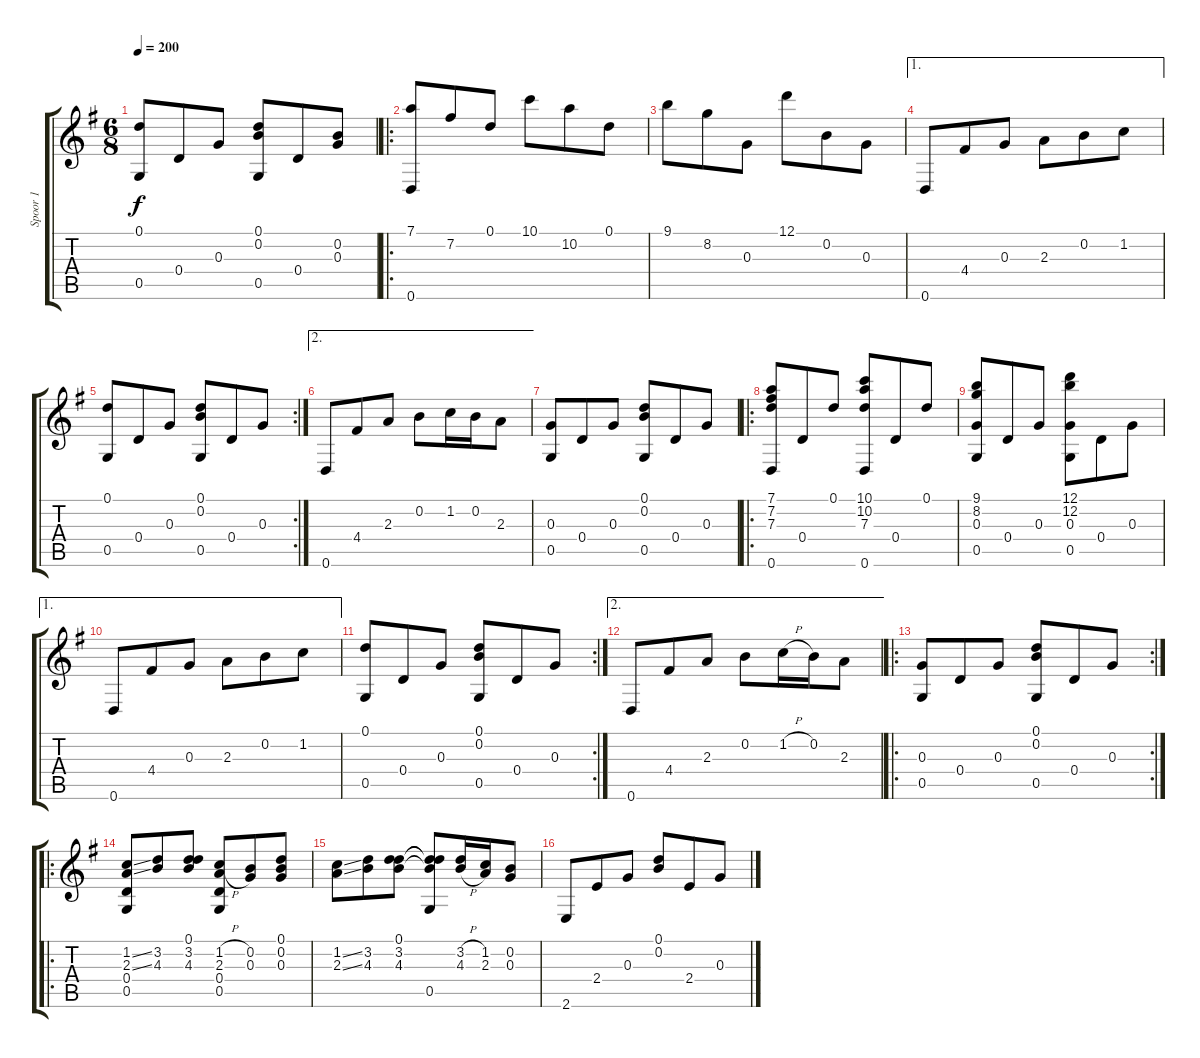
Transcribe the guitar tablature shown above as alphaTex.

\track ("Spoor 1" "Spoor 1") {instrument acousticguitarnylon}
\staff {score tabs}
\tuning (D4 B3 G3 D3 G2 D2) {hide}
\ts (6 8)
\tempo 200
\clef g2
\ks g
(0.1 0.5).8{dy f} 0.4.8 0.3.8 (0.1 0.2 0.5).8 0.4.8 (0.2 0.3).8 |
\ro
(7.1 0.6).8 7.2.8 0.1.8 10.1.8 10.2.8 0.1.8 |
9.1.8 8.2.8 0.3.8 12.1.8 0.2.8 0.3.8 |
\ae 1
0.6.8 4.4.8 0.3.8 2.3.8 0.2.8 1.2.8 |
\rc 2
(0.1 0.5).8 0.4.8 0.3.8 (0.1 0.2 0.5).8 0.4.8 0.3.8 |
\ae 2
0.6.8 4.4.8 2.3.8 0.2.8 1.2.16 0.2.16 2.3.8 |
(0.3 0.5).8 0.4.8 0.3.8 (0.1 0.2 0.5).8 0.4.8 0.3.8 |
\ro
(7.1 7.2 7.3 0.6).8 0.4.8 0.1.8 (10.1 10.2 7.3 0.6).8 0.4.8 0.1.8 |
(9.1 8.2 0.3 0.5).8 0.4.8 0.3.8 (12.1 12.2 0.3 0.5).8 0.4.8 0.3.8 |
\ae 1
0.6.8 4.4.8 0.3.8 2.3.8 0.2.8 1.2.8 |
\rc 2
(0.1 0.5).8 0.4.8 0.3.8 (0.1 0.2 0.5).8 0.4.8 0.3.8 |
\ae 2
0.6.8 4.4.8 2.3.8 0.2.8 1.2{h}.16 0.2.16 2.3.8 |
\ro
\rc 2
(0.3 0.5).8 0.4.8 0.3.8 (0.1 0.2 0.5).8 0.4.8 0.3.8 |
\ro
(1.2{ss} 2.3{ss} 0.4 0.5).8 (3.2 4.3).8 (0.1 3.2 4.3).8 (1.2{h} 2.3{h} 0.4 0.5).8 (0.2 0.3).8 (0.1 0.2 0.3).8 |
(1.2{ss} 2.3{ss}).8 (3.2 4.3).8 (0.1 3.2 4.3).8 (0.1{t} 3.2{t} 4.3{t} 0.5).8 (3.2{h} 4.3{h}).16 (1.2 2.3).16 (0.2 0.3).8 |
2.6.8 2.4.8 0.3.8 (0.1 0.2).8 2.4.8 0.3.8
